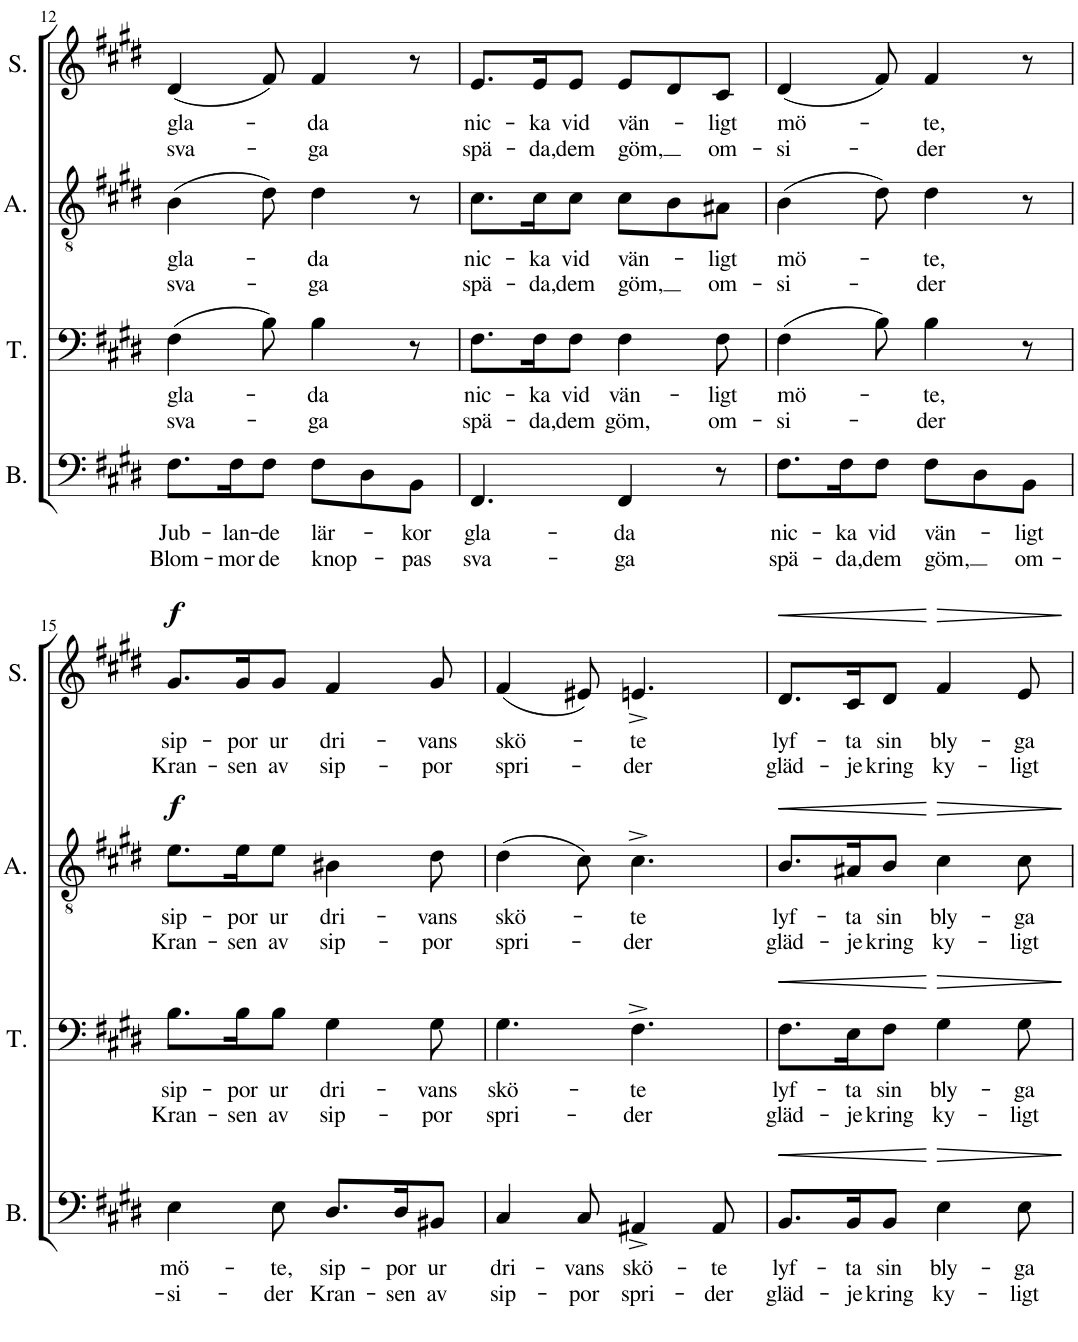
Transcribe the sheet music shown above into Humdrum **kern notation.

**kern	**text	**text	**dynam	**kern	**text	**text	**dynam	**kern	**text	**text	**dynam	**kern	**text	**text	**dynam
*part4	*part4	*part4	*part4	*part3	*part3	*part3	*part3	*part2	*part2	*part2	*part2	*part1	*part1	*part1	*part1
*staff4	*staff4	*staff4	*staff4	*staff3	*staff3	*staff3	*staff3	*staff2	*staff2	*staff2	*staff2	*staff1	*staff1	*staff1	*staff1
*I"Bass	*	*	*	*I"Tenor	*	*	*	*I"Alto	*	*	*	*I"Soprano	*	*	*
*I'B.	*	*	*	*I'T.	*	*	*	*I'A.	*	*	*	*I'S.	*	*	*
!!LO:PB:g=z
*clefF4	*	*	*	*clefF4	*	*	*	*clefGv2	*	*	*	*clefG2	*	*	*
*k[f#c#g#d#]	*	*	*	*k[f#c#g#d#]	*	*	*	*k[f#c#g#d#]	*	*	*	*k[f#c#g#d#]	*	*	*
*M6/8	*	*	*	*M6/8	*	*	*	*M6/8	*	*	*	*M6/8	*	*	*
=12	=12	=12	=12	=12	=12	=12	=12	=12	=12	=12	=12	=12	=12	=12	=12
!	!LO:LY:b	!LO:LY:b	!	!	!LO:LY:b	!LO:LY:b	!	!	!LO:LY:b	!LO:LY:b	!	!	!LO:LY:b	!LO:LY:b	!
8.F#\L	Jub-	Blom-	.	(4F#\	gla-	sva-	.	(4B\	gla-	sva-	.	(4d#/	gla-	sva-	.
!	!LO:LY:b	!LO:LY:b	!	!	!	!	!	!	!	!	!	!	!	!	!
16F#\K	-lan-	-mor	.	.	.	.	.	.	.	.	.	.	.	.	.
!	!LO:LY:b	!LO:LY:b	!	!	!	!	!	!	!	!	!	!	!	!	!
8F#\J	-de	de	.	8B\)	.	.	.	8d#\)	.	.	.	8f#/)	.	.	.
!	!LO:LY:b	!LO:LY:b	!	!	!LO:LY:b	!LO:LY:b	!	!	!LO:LY:b	!LO:LY:b	!	!	!LO:LY:b	!LO:LY:b	!
8F#\L	lär-	knop-	.	4B\	-da	-ga	.	4d#\	-da	-ga	.	4f#/	-da	-ga	.
8D#\	.	.	.	.	.	.	.	.	.	.	.	.	.	.	.
!	!LO:LY:b	!LO:LY:b	!	!	!	!	!	!	!	!	!	!	!	!	!
8BB\J	-kor	-pas	.	8r	.	.	.	8r	.	.	.	8r	.	.	.
=13	=13	=13	=13	=13	=13	=13	=13	=13	=13	=13	=13	=13	=13	=13	=13
!	!LO:LY:b	!LO:LY:b	!	!	!LO:LY:b	!LO:LY:b	!	!	!LO:LY:b	!LO:LY:b	!	!	!LO:LY:b	!LO:LY:b	!
4.FF#/	gla-	sva-	.	8.F#\L	nic-	spä-	.	8.c#\L	nic-	spä-	.	8.e/L	nic-	spä-	.
!	!	!	!	!	!LO:LY:b	!LO:LY:b	!	!	!LO:LY:b	!LO:LY:b	!	!	!LO:LY:b	!LO:LY:b	!
.	.	.	.	16F#\K	-ka	-da,	.	16c#\K	-ka	-da,	.	16e/K	-ka	-da,	.
!	!	!	!	!	!LO:LY:b	!LO:LY:b	!	!	!LO:LY:b	!LO:LY:b	!	!	!LO:LY:b	!LO:LY:b	!
.	.	.	.	8F#\J	vid	dem	.	8c#\J	vid	dem	.	8e/J	vid	dem	.
!	!LO:LY:b	!LO:LY:b	!	!	!LO:LY:b	!LO:LY:b	!	!	!LO:LY:b	!LO:LY:b	!	!	!LO:LY:b	!LO:LY:b	!
4FF#/	-da	-ga	.	4F#\	vän-	göm,	.	8c#\L	vän-	göm,	.	8e/L	vän-	göm,	.
.	.	.	.	.	.	.	.	8B\	.	.	.	8d#/	.	.	.
!	!	!	!	!	!LO:LY:b	!LO:LY:b	!	!	!LO:LY:b	!LO:LY:b	!	!	!LO:LY:b	!LO:LY:b	!
8r	.	.	.	8F#\	-ligt	om-	.	8A#X\J	-ligt	om-	.	8c#/J	-ligt	om-	.
=14	=14	=14	=14	=14	=14	=14	=14	=14	=14	=14	=14	=14	=14	=14	=14
!	!LO:LY:b	!LO:LY:b	!	!	!LO:LY:b	!LO:LY:b	!	!	!LO:LY:b	!LO:LY:b	!	!	!LO:LY:b	!LO:LY:b	!
8.F#\L	nic-	spä-	.	(4F#\	mö-	-si-	.	(4B\	mö-	-si-	.	(4d#/	mö-	-si-	.
!	!LO:LY:b	!LO:LY:b	!	!	!	!	!	!	!	!	!	!	!	!	!
16F#\K	-ka	-da,	.	.	.	.	.	.	.	.	.	.	.	.	.
!	!LO:LY:b	!LO:LY:b	!	!	!	!	!	!	!	!	!	!	!	!	!
8F#\J	vid	dem	.	8B\)	.	.	.	8d#\)	.	.	.	8f#/)	.	.	.
!	!LO:LY:b	!LO:LY:b	!	!	!LO:LY:b	!LO:LY:b	!	!	!LO:LY:b	!LO:LY:b	!	!	!LO:LY:b	!LO:LY:b	!
8F#\L	vän-	göm,	.	4B\	-te,	-der	.	4d#\	-te,	-der	.	4f#/	-te,	-der	.
8D#\	.	.	.	.	.	.	.	.	.	.	.	.	.	.	.
!	!LO:LY:b	!LO:LY:b	!	!	!	!	!	!	!	!	!	!	!	!	!
8BB\J	-ligt	om-	.	8r	.	.	.	8r	.	.	.	8r	.	.	.
!!LO:LB:g=z
=15	=15	=15	=15	=15	=15	=15	=15	=15	=15	=15	=15	=15	=15	=15	=15
!	!LO:LY:b	!LO:LY:b	!	!	!LO:LY:b	!LO:LY:b	!	!	!LO:LY:b	!LO:LY:b	!LO:DY:a	!	!LO:LY:b	!LO:LY:b	!LO:DY:a
4E\	mö-	-si-	.	8.B\L	sip-	Kran-	.	8.e\L	sip-	Kran-	f	8.g#/L	sip-	Kran-	f
!	!	!	!	!	!LO:LY:b	!LO:LY:b	!	!	!LO:LY:b	!LO:LY:b	!	!	!LO:LY:b	!LO:LY:b	!
.	.	.	.	16B\K	-por	-sen	.	16e\K	-por	-sen	.	16g#/K	-por	-sen	.
!	!LO:LY:b	!LO:LY:b	!	!	!LO:LY:b	!LO:LY:b	!	!	!LO:LY:b	!LO:LY:b	!	!	!LO:LY:b	!LO:LY:b	!
8E\	-te,	-der	.	8B\J	ur	av	.	8e\J	ur	av	.	8g#/J	ur	av	.
!	!LO:LY:b	!LO:LY:b	!	!	!LO:LY:b	!LO:LY:b	!	!	!LO:LY:b	!LO:LY:b	!	!	!LO:LY:b	!LO:LY:b	!
8.D#/L	sip-	Kran-	.	4G#\	dri-	sip-	.	4B#X\	dri-	sip-	.	4f#/	dri-	sip-	.
!	!LO:LY:b	!LO:LY:b	!	!	!	!	!	!	!	!	!	!	!	!	!
16D#/K	-por	-sen	.	.	.	.	.	.	.	.	.	.	.	.	.
!	!LO:LY:b	!LO:LY:b	!	!	!LO:LY:b	!LO:LY:b	!	!	!LO:LY:b	!LO:LY:b	!	!	!LO:LY:b	!LO:LY:b	!
8BB#X/J	ur	av	.	8G#\	-vans	-por	.	8d#\	-vans	-por	.	8g#/	-vans	-por	.
=16	=16	=16	=16	=16	=16	=16	=16	=16	=16	=16	=16	=16	=16	=16	=16
!	!LO:LY:b	!LO:LY:b	!	!	!LO:LY:b	!LO:LY:b	!	!	!LO:LY:b	!LO:LY:b	!	!	!LO:LY:b	!LO:LY:b	!
4C#/	dri-	sip-	.	4.G#\	skö-	spri-	.	(4d#\	skö-	spri-	.	(4f#/	skö-	spri-	.
!	!LO:LY:b	!LO:LY:b	!	!	!	!	!	!	!	!	!	!	!	!	!
8C#/	-vans	-por	.	.	.	.	.	8c#\)	.	.	.	8e#X/)	.	.	.
!	!LO:LY:b	!LO:LY:b	!	!	!LO:LY:b	!LO:LY:b	!	!	!LO:LY:b	!LO:LY:b	!	!	!LO:LY:b	!LO:LY:b	!
4AA#X^/	skö-	spri-	.	4.F#^\	-te	-der	.	4.c#^\	-te	-der	.	4.en^/	-te	-der	.
!	!LO:LY:b	!LO:LY:b	!	!	!	!	!	!	!	!	!	!	!	!	!
8AA#/	-te	-der	.	.	.	.	.	.	.	.	.	.	.	.	.
=17	=17	=17	=17	=17	=17	=17	=17	=17	=17	=17	=17	=17	=17	=17	=17
!	!LO:LY:b	!LO:LY:b	!LO:HP:b	!	!LO:LY:b	!LO:LY:b	!LO:HP:b	!	!LO:LY:b	!LO:LY:b	!LO:HP:b	!	!LO:LY:b	!LO:LY:b	!LO:HP:b
8.BB/L	lyf-	gläd-	<	8.F#\L	lyf-	gläd-	<	8.B/L	lyf-	gläd-	<	8.d#/L	lyf-	gläd-	<
!	!LO:LY:b	!LO:LY:b	!	!	!LO:LY:b	!LO:LY:b	!	!	!LO:LY:b	!LO:LY:b	!	!	!LO:LY:b	!LO:LY:b	!
16BB/K	-ta	-je	.	16E\K	-ta	-je	.	16A#X/K	-ta	-je	.	16c#/K	-ta	-je	.
!	!LO:LY:b	!LO:LY:b	!	!	!LO:LY:b	!LO:LY:b	!	!	!LO:LY:b	!LO:LY:b	!	!	!LO:LY:b	!LO:LY:b	!
8BB/J	sin	kring	.	8F#\J	sin	kring	.	8B/J	sin	kring	.	8d#/J	sin	kring	.
!	!LO:LY:b	!LO:LY:b	!LO:HP:n=1:b	!	!LO:LY:b	!LO:LY:b	!LO:HP:n=1:b	!	!LO:LY:b	!LO:LY:b	!LO:HP:n=1:b	!	!LO:LY:b	!LO:LY:b	!LO:HP:n=1:b
4E\	bly-	ky-	[ >	4G#\	bly-	ky-	[ >	4c#\	bly-	ky-	[ >	4f#/	bly-	ky-	[ >
!	!LO:LY:b	!LO:LY:b	!	!	!LO:LY:b	!LO:LY:b	!	!	!LO:LY:b	!LO:LY:b	!	!	!LO:LY:b	!LO:LY:b	!
8E\	-ga	-ligt	.	8G#\	-ga	-ligt	.	8c#\	-ga	-ligt	.	8e/	-ga	-ligt	.
.	.	.	]	.	.	.	]	.	.	.	]	.	.	.	]
=	=	=	=	=	=	=	=	=	=	=	=	=	=	=	=
*-	*-	*-	*-	*-	*-	*-	*-	*-	*-	*-	*-	*-	*-	*-	*-
